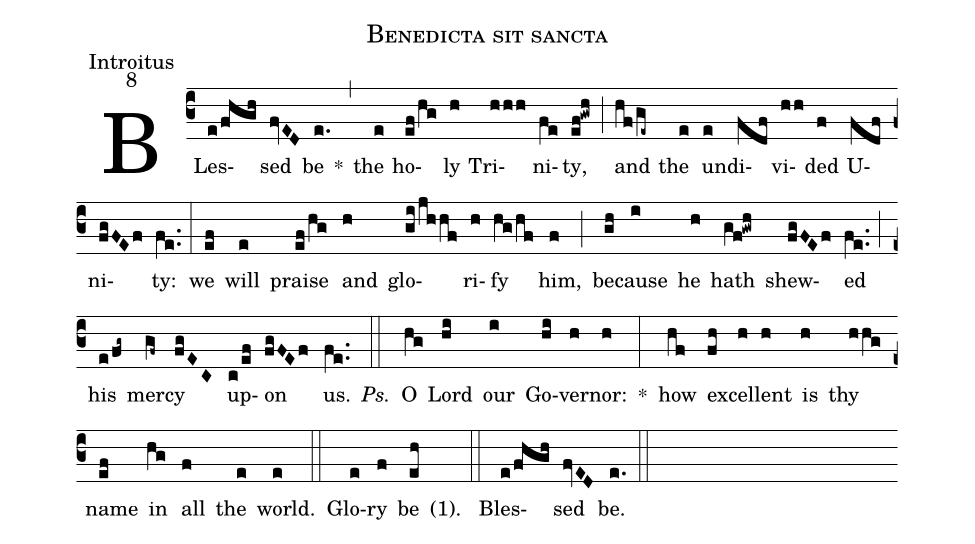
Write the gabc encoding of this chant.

name:Benedicta sit sancta;
office-part:Introitus;
mode:8;
%%
(c3) BLes(e/fhgh)sed(fvED) be(e.) *(,) the(e) ho(ef/hg)ly(h) Tri(hhh)ni(fe)ty,(ef!gwh) (;) and(hf/ge~) the(e) un(e)di(fdf)vi(hh)ded(f) U(fdf)ni(fgFEf)ty:(fe..) (:) we(ef) will(e) praise(ef/hg) and(h) glo(gi/jhhf)ri(h)fy(hg/hf) him,(f) (;) be(gh)cause(i) he(h) hath(gf!gwh) shew(fgFEf)ed(fe..) (;) his(e/fg~) mer(gf~)cy(fgEC) up(c/ef)on(fgFEf) us.(fe..) <i>Ps.</i>(::) O(hg) Lord(hi) our(i) Go(hi)ver(h)nor:(h) *(:) how(hf) ex(fh)cel(h)lent(h) is(h) thy(hhg) name(ef) in(hg) all(f) the(e) world.(e) (::) Glo(e)ry(f) be(eh) <v>(</v>1<v>)</v>.() (::) Bles(e/fhgh)sed(fvED) be.(e.) (::)
